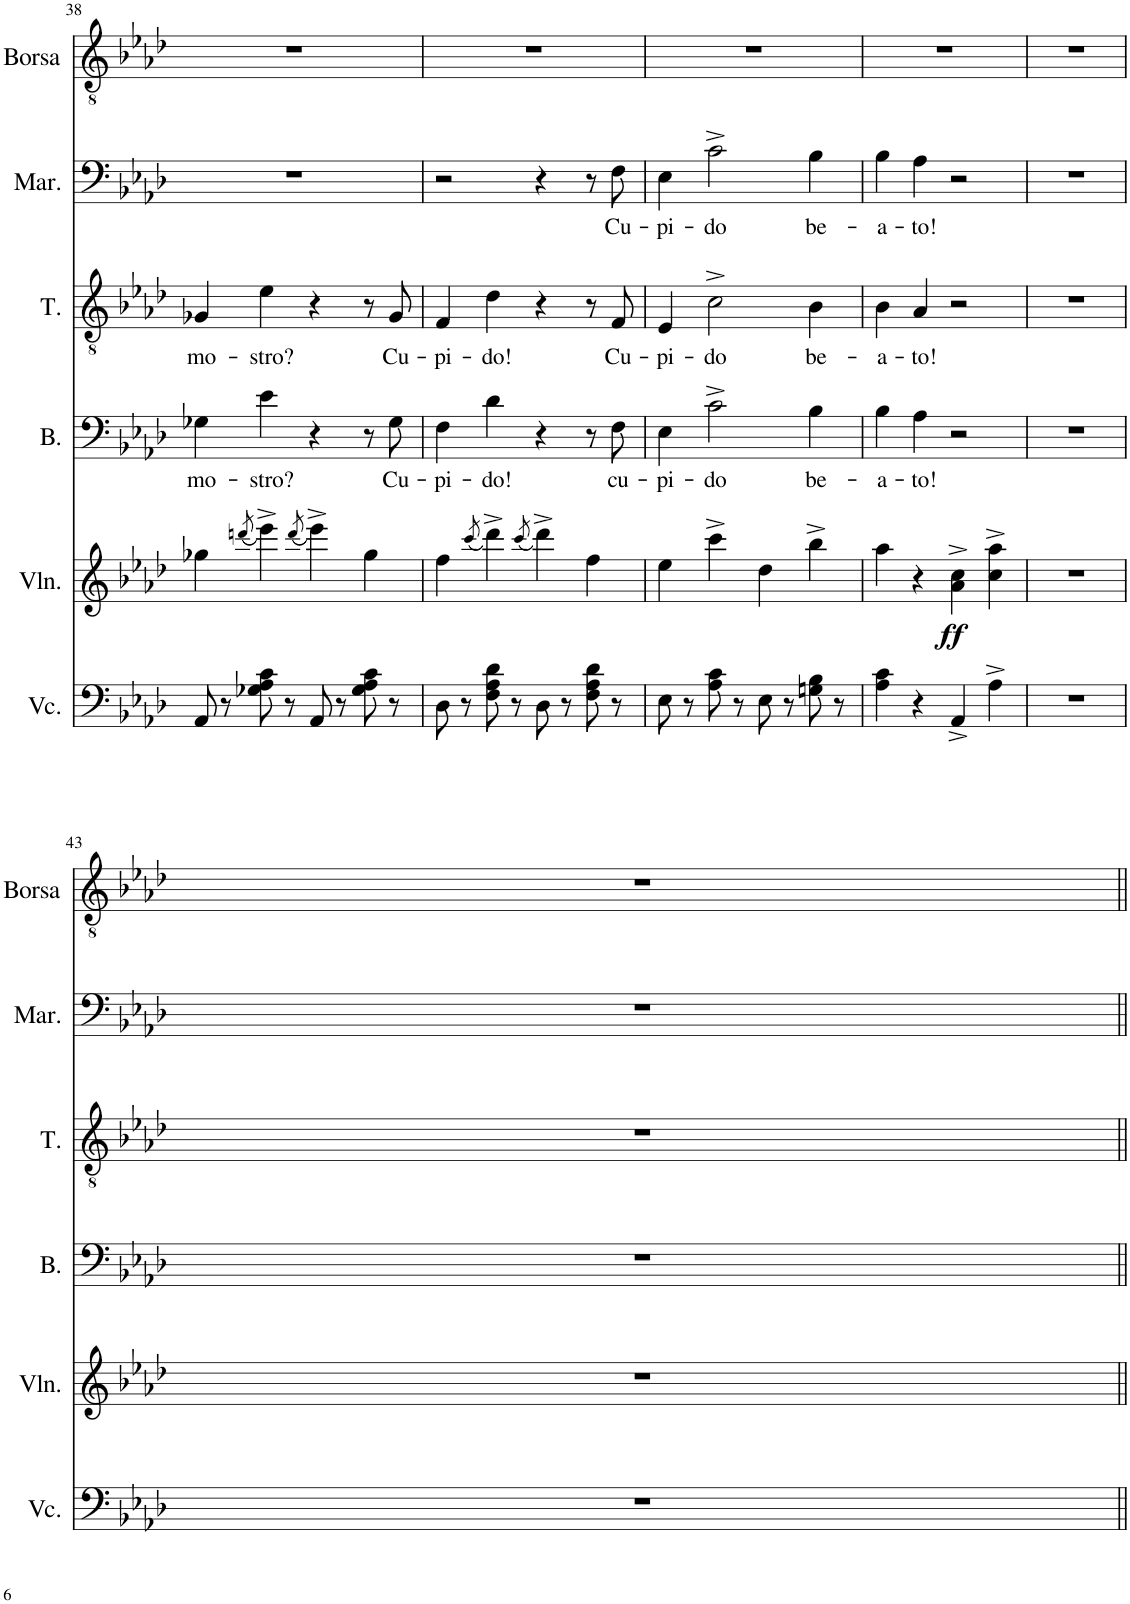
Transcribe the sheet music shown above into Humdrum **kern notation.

**kern	**kern	**dynam	**kern	**text	**kern	**text	**kern	**text	**kern
*part6	*part5	*part5	*part4	*part4	*part3	*part3	*part2	*part2	*part1
*staff6	*staff5	*staff5	*staff4	*staff4	*staff3	*staff3	*staff2	*staff2	*staff1
*I"Violoncelle	*I"Violon	*	*I"Basses	*	*I"Ténors	*	*I"Marulo	*	*I"Borsa
*I'Vc.	*I'Vln.	*	*I'B.	*	*I'T.	*	*I'Mar.	*	*I'Borsa
!!LO:PB:g=z
*clefF4	*clefG2	*	*clefF4	*	*clefGv2	*	*clefF4	*	*clefGv2
*k[b-e-a-d-]	*k[b-e-a-d-]	*	*k[b-e-a-d-]	*	*k[b-e-a-d-]	*	*k[b-e-a-d-]	*	*k[b-e-a-d-]
*M2/2	*M2/2	*	*M2/2	*	*M2/2	*	*M2/2	*	*M2/2
*met(c|)	*met(c|)	*	*met(c|)	*	*met(c|)	*	*met(c|)	*	*met(c|)
=38	=38	=38	=38	=38	=38	=38	=38	=38	=38
!	!	!	!	!LO:LY:b	!	!LO:LY:b	!	!	!
8AA-/	4gg-X\	.	4G-X\	mo-	4G-X/	mo-	1r	.	1r
8r	.	.	.	.	.	.	.	.	.
.	(8qdddn/	.	.	.	.	.	.	.	.
!	!	!	!	!LO:LY:b	!	!LO:LY:b	!	!	!
8G-X\ 8A-\ 8c\	4eee-^\)	.	4e-\	-stro?	4e-\	-stro?	.	.	.
8r	.	.	.	.	.	.	.	.	.
.	(8qddd/	.	.	.	.	.	.	.	.
8AA-/	4eee-^\)	.	4r	.	4r	.	.	.	.
8r	.	.	.	.	.	.	.	.	.
8G-\ 8A-\ 8c\	4gg-\	.	8r	.	8r	.	.	.	.
!	!	!	!	!LO:LY:b	!	!LO:LY:b	!	!	!
8r	.	.	8G-\	Cu-	8G-/	Cu-	.	.	.
=39	=39	=39	=39	=39	=39	=39	=39	=39	=39
!	!	!	!	!LO:LY:b	!	!LO:LY:b	!	!	!
8D-\	4ff\	.	4F\	-pi-	4F/	-pi-	2r	.	1r
8r	.	.	.	.	.	.	.	.	.
.	(8qccc/	.	.	.	.	.	.	.	.
!	!	!	!	!LO:LY:b	!	!LO:LY:b	!	!	!
8F\ 8A-\ 8d-\	4ddd-^\)	.	4d-\	-do!	4d-\	-do!	.	.	.
8r	.	.	.	.	.	.	.	.	.
.	(8qccc/	.	.	.	.	.	.	.	.
8D-\	4ddd-^\)	.	4r	.	4r	.	4r	.	.
8r	.	.	.	.	.	.	.	.	.
8F\ 8A-\ 8d-\	4ff\	.	8r	.	8r	.	8r	.	.
!	!	!	!	!LO:LY:b	!	!LO:LY:b	!	!LO:LY:b	!
8r	.	.	8F\	cu-	8F/	Cu-	8F\	Cu-	.
=40	=40	=40	=40	=40	=40	=40	=40	=40	=40
!	!	!	!	!LO:LY:b	!	!LO:LY:b	!	!LO:LY:b	!
8E-\	4ee-\	.	4E-\	-pi-	4E-/	-pi-	4E-\	-pi-	1r
8r	.	.	.	.	.	.	.	.	.
!	!	!	!	!LO:LY:b	!	!LO:LY:b	!	!LO:LY:b	!
8A-\ 8c\	4ccc^\	.	2c^\	-do	2c^\	-do	2c^\	-do	.
8r	.	.	.	.	.	.	.	.	.
8E-\	4dd-\	.	.	.	.	.	.	.	.
8r	.	.	.	.	.	.	.	.	.
!	!	!	!	!LO:LY:b	!	!LO:LY:b	!	!LO:LY:b	!
8Gn\ 8B-\	4bb-^\	.	4B-\	be-	4B-\	be-	4B-\	be-	.
8r	.	.	.	.	.	.	.	.	.
=41	=41	=41	=41	=41	=41	=41	=41	=41	=41
!	!	!	!	!LO:LY:b	!	!LO:LY:b	!	!LO:LY:b	!
4A-\ 4c\	4aa-\	.	4B-\	-a-	4B-\	-a-	4B-\	-a-	1r
!	!	!	!	!LO:LY:b	!	!LO:LY:b	!	!LO:LY:b	!
4r	4r	.	4A-\	-to!	4A-/	-to!	4A-\	-to!	.
!	!	!LO:DY:b	!	!	!	!	!	!	!
4AA-^/	4a-\^ 4cc\^	ff	2r	.	2r	.	2r	.	.
4A-^\	4cc\^ 4aa-\^	.	.	.	.	.	.	.	.
=42	=42	=42	=42	=42	=42	=42	=42	=42	=42
1r	1r	.	1r	.	1r	.	1r	.	1r
!!LO:LB:g=z
=43	=43	=43	=43	=43	=43	=43	=43	=43	=43
1r	1r	.	1r	.	1r	.	1r	.	1r
=||	=||	=||	=||	=||	=||	=||	=||	=||	=||
*-	*-	*-	*-	*-	*-	*-	*-	*-	*-
